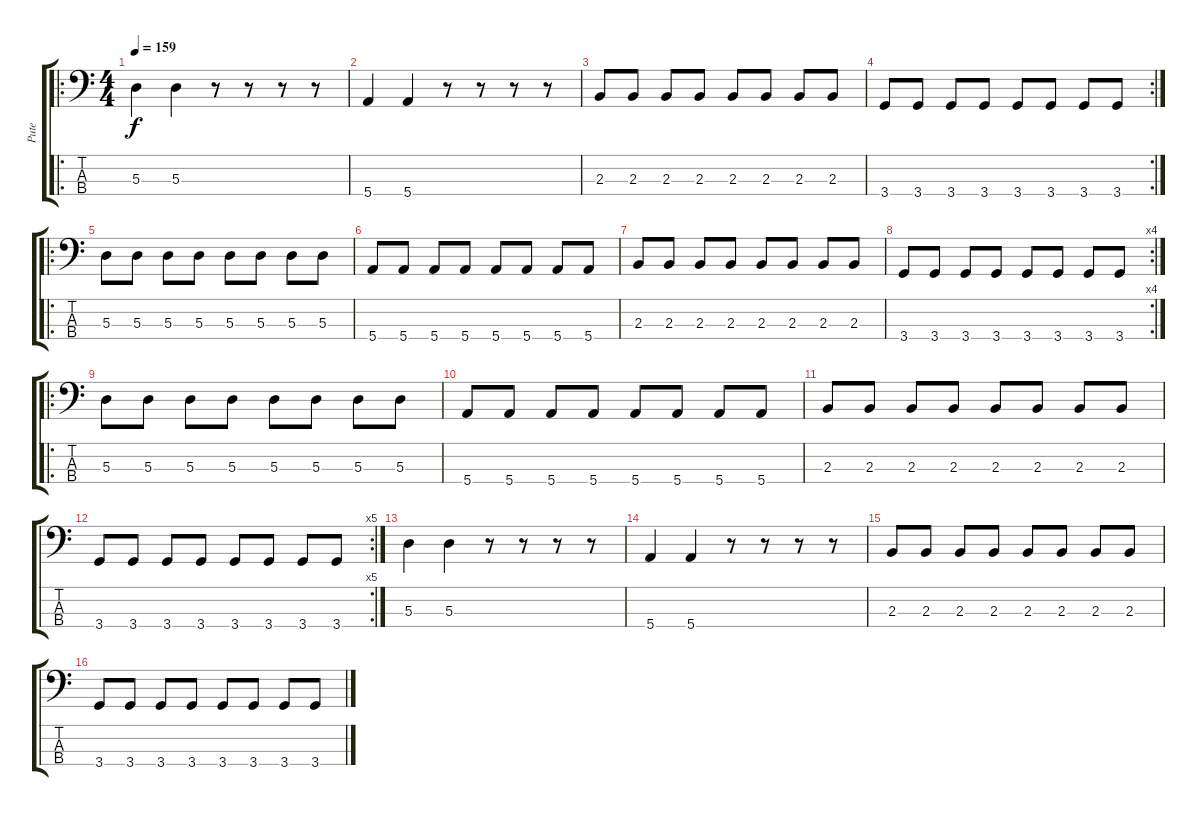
\track ("Pute" "Pute") {instrument electricbassfinger}
\staff {score tabs}
\tuning (G2 D2 A1 E1) {hide}
\ro
\ts (4 4)
\tempo 159
\clef f4
\ks c
5.3.4{dy f} 5.3.4 r.8 r.8 r.8 r.8 |
5.4.4 5.4.4 r.8 r.8 r.8 r.8 |
2.3.8 2.3.8 2.3.8 2.3.8 2.3.8 2.3.8 2.3.8 2.3.8 |
\rc 2
3.4.8 3.4.8 3.4.8 3.4.8 3.4.8 3.4.8 3.4.8 3.4.8 |
\ro
5.3.8 5.3.8 5.3.8 5.3.8 5.3.8 5.3.8 5.3.8 5.3.8 |
5.4.8 5.4.8 5.4.8 5.4.8 5.4.8 5.4.8 5.4.8 5.4.8 |
2.3.8 2.3.8 2.3.8 2.3.8 2.3.8 2.3.8 2.3.8 2.3.8 |
\rc 4
3.4.8 3.4.8 3.4.8 3.4.8 3.4.8 3.4.8 3.4.8 3.4.8 |
\ro
5.3.8 5.3.8 5.3.8 5.3.8 5.3.8 5.3.8 5.3.8 5.3.8 |
5.4.8 5.4.8 5.4.8 5.4.8 5.4.8 5.4.8 5.4.8 5.4.8 |
2.3.8 2.3.8 2.3.8 2.3.8 2.3.8 2.3.8 2.3.8 2.3.8 |
\rc 5
3.4.8 3.4.8 3.4.8 3.4.8 3.4.8 3.4.8 3.4.8 3.4.8 |
5.3.4 5.3.4 r.8 r.8 r.8 r.8 |
5.4.4 5.4.4 r.8 r.8 r.8 r.8 |
2.3.8 2.3.8 2.3.8 2.3.8 2.3.8 2.3.8 2.3.8 2.3.8 |
3.4.8 3.4.8 3.4.8 3.4.8 3.4.8 3.4.8 3.4.8 3.4.8
